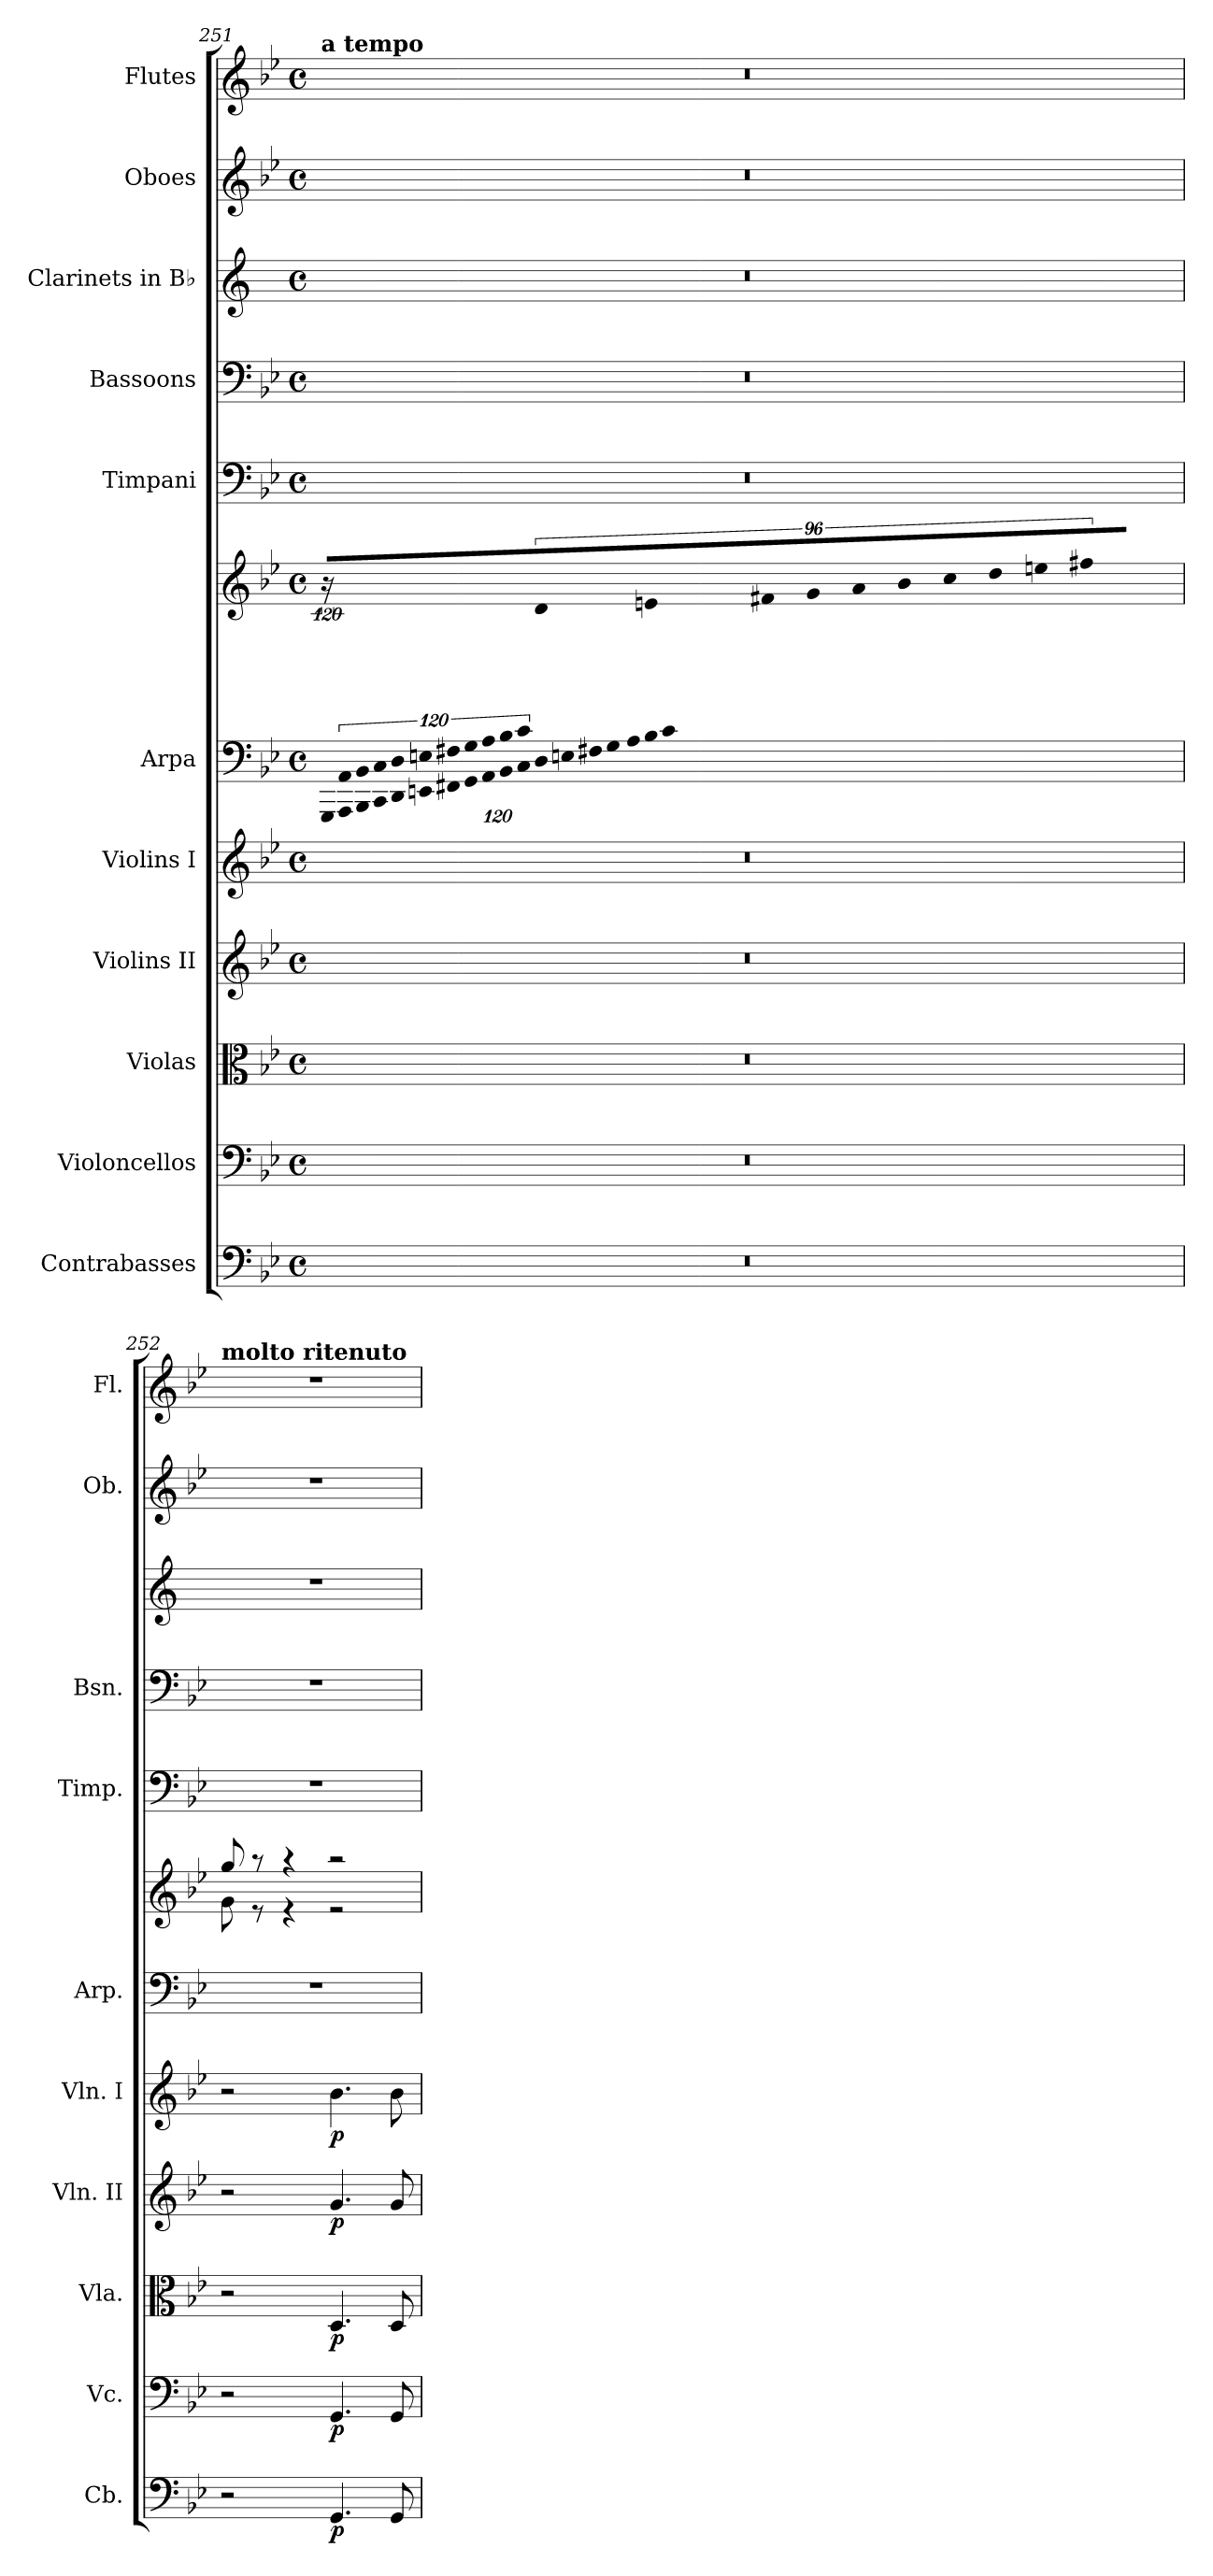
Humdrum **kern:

**kern	**dynam	**kern	**dynam	**kern	**dynam	**kern	**dynam	**kern	**dynam	**kern	**kern	**kern	**kern	**kern	**kern	**kern
*part11	*part11	*part10	*part10	*part9	*part9	*part8	*part8	*part7	*part7	*part6	*part6	*part5	*part4	*part3	*part2	*part1
*staff12	*staff12	*staff11	*staff11	*staff10	*staff10	*staff9	*staff9	*staff8	*staff8	*staff7	*staff6	*staff5	*staff4	*staff3	*staff2	*staff1
*I"Contrabasses	*	*I"Violoncellos	*	*I"Violas	*	*I"Violins II	*	*I"Violins I	*	*I"Arpa	*	*I"Timpani	*I"Bassoons	*I"Clarinets in B♭	*I"Oboes	*I"Flutes
*I'Cb.	*	*I'Vc.	*	*I'Vla.	*	*I'Vln. II	*	*I'Vln. I	*	*I'Arp.	*	*I'Timp.	*I'Bsn.	*	*I'Ob.	*I'Fl.
!!LO:PB:g=z
*clefF4	*	*clefF4	*	*clefC3	*	*clefG2	*	*clefG2	*	*clefF4	*clefG2	*clefF4	*clefF4	*clefG2	*clefG2	*clefG2
*ITrd7c12	*	*	*	*	*	*	*	*	*	*	*	*	*	*ITrd1c2	*	*
*k[b-e-]	*	*k[b-e-]	*	*k[b-e-]	*	*k[b-e-]	*	*k[b-e-]	*	*k[b-e-]	*k[b-e-]	*k[b-e-]	*k[b-e-]	*k[b-e-]	*k[b-e-]	*k[b-e-]
*M4/4	*	*M4/4	*	*M4/4	*	*M4/4	*	*M4/4	*	*M4/4	*M4/4	*M4/4	*M4/4	*M4/4	*M4/4	*M4/4
*met(c)	*	*met(c)	*	*met(c)	*	*met(c)	*	*met(c)	*	*met(c)	*met(c)	*met(c)	*met(c)	*met(c)	*met(c)	*met(c)
=251	=251	=251	=251	=251	=251	=251	=251	=251	=251	=251	=251	=251	=251	=251	=251	=251
*	*	*	*	*	*	*	*	*	*	*^	*	*	*	*	*	*
*	*	*	*	*	*	*	*	*	*	*	*Xbrackettup	*	*	*	*	*	*
!	!	!	!	!	!	!	!	!	!	!	!	!	!	!	!	!	!LO:TX:a:B:t=a tempo
!	!	!	!	!	!	!	!	!	!	!	!LO:N:vis=16	!LO:N:vis=16	!	!	!	!	!
*	*	*	*	*	*	*	*	*	*	*	*	*^	*	*	*	*	*
1r	.	1r	.	1r	.	1r	.	1r	.	1920%91ryy	1920%91GGG\LL	1920%91r	320%273ryy	1r	1r	1r	1r	1r
!	!	!	!	!	!	!	!	!	!	!LO:N:vis=16	!LO:N:vis=16	!	!	!	!	!	!	!
.	.	.	.	.	.	.	.	.	.	1920%91AA/LL	1920%91AAA\	192%91ryy	.	.	.	.	.	.
!	!	!	!	!	!	!	!	!	!	!LO:N:vis=16	!LO:N:vis=16	!	!	!	!	!	!	!
.	.	.	.	.	.	.	.	.	.	1920%91BB-/	1920%91BBB-\	.	.	.	.	.	.	.
!	!	!	!	!	!	!	!	!	!	!LO:N:vis=16	!LO:N:vis=16	!	!	!	!	!	!	!
.	.	.	.	.	.	.	.	.	.	1920%91C/	1920%91CC\	.	.	.	.	.	.	.
!	!	!	!	!	!	!	!	!	!	!LO:N:vis=16	!LO:N:vis=16	!	!	!	!	!	!	!
.	.	.	.	.	.	.	.	.	.	1920%91D/	1920%91DD\	.	.	.	.	.	.	.
!	!	!	!	!	!	!	!	!	!	!LO:N:vis=16	!LO:N:vis=16	!	!	!	!	!	!	!
.	.	.	.	.	.	.	.	.	.	1920%91En/	1920%91EEn\	.	.	.	.	.	.	.
!	!	!	!	!	!	!	!	!	!	!LO:N:vis=16	!LO:N:vis=16	!	!	!	!	!	!	!
.	.	.	.	.	.	.	.	.	.	1920%91F#X/	1920%91FF#X\	.	.	.	.	.	.	.
!	!	!	!	!	!	!	!	!	!	!LO:N:vis=16	!LO:N:vis=16	!	!	!	!	!	!	!
.	.	.	.	.	.	.	.	.	.	1920%91G/	1920%91GG\	.	.	.	.	.	.	.
!	!	!	!	!	!	!	!	!	!	!LO:N:vis=16	!LO:N:vis=16	!	!	!	!	!	!	!
.	.	.	.	.	.	.	.	.	.	1920%91A/	1920%91AA\	.	.	.	.	.	.	.
!	!	!	!	!	!	!	!	!	!	!LO:N:vis=16	!LO:N:vis=16	!	!	!	!	!	!	!
.	.	.	.	.	.	.	.	.	.	1920%91B-/	1920%91BB-\	.	.	.	.	.	.	.
!	!	!	!	!	!	!	!	!	!	!LO:N:vis=16	!LO:N:vis=16	!	!	!	!	!	!	!
.	.	.	.	.	.	.	.	.	.	1920%91c/	1920%91C\	.	.	.	.	.	.	.
!	!	!	!	!	!	!	!	!	!	!	!LO:N:vis=16	!LO:N:vis=16	!	!	!	!	!	!
.	.	.	.	.	.	.	.	.	.	320%47ryy	1920%91D\	1920%91d/	.	.	.	.	.	.
!	!	!	!	!	!	!	!	!	!	!	!LO:N:vis=16	!LO:N:vis=16	!	!	!	!	!	!
.	.	.	.	.	.	.	.	.	.	.	1920%91En\	1920%91en/	.	.	.	.	.	.
!	!	!	!	!	!	!	!	!	!	!	!LO:N:vis=16	!LO:N:vis=16	!	!	!	!	!	!
.	.	.	.	.	.	.	.	.	.	.	1920%91F#X\	1920%91f#X/	.	.	.	.	.	.
!	!	!	!	!	!	!	!	!	!	!	!LO:N:vis=16	!LO:N:vis=16	!	!	!	!	!	!
.	.	.	.	.	.	.	.	.	.	.	1920%91G\	1920%91g/	.	.	.	.	.	.
.	.	.	.	.	.	.	.	.	.	1920%637ryy	.	.	.	.	.	.	.	.
!	!	!	!	!	!	!	!	!	!	!	!LO:N:vis=16	!LO:N:vis=16	!	!	!	!	!	!
.	.	.	.	.	.	.	.	.	.	.	1920%91A\	1920%91a/	.	.	.	.	.	.
!	!	!	!	!	!	!	!	!	!	!	!LO:N:vis=16	!LO:N:vis=16	!	!	!	!	!	!
.	.	.	.	.	.	.	.	.	.	.	1920%91B-\	1920%91b-/	.	.	.	.	.	.
!	!	!	!	!	!	!	!	!	!	!	!LO:N:vis=16	!LO:N:vis=16	!	!	!	!	!	!
.	.	.	.	.	.	.	.	.	.	.	1920%91c\	1920%91cc/	.	.	.	.	.	.
!	!	!	!	!	!	!	!	!	!	!	!	!LO:N:vis=16	!LO:N:vis=16	!	!	!	!	!
.	.	.	.	.	.	.	.	.	.	.	320%47ryy	1920%91dd/	1920%91d\	.	.	.	.	.
!	!	!	!	!	!	!	!	!	!	!	!	!LO:N:vis=16	!LO:N:vis=16	!	!	!	!	!
.	.	.	.	.	.	.	.	.	.	.	.	1920%91een/	1920%91en\	.	.	.	.	.
!	!	!	!	!	!	!	!	!	!	!	!	!LO:N:vis=16	!LO:N:vis=16	!	!	!	!	!
.	.	.	.	.	.	.	.	.	.	.	.	1920%91ff#X/JJ	1920%91f#X\JJ	.	.	.	.	.
.	.	.	.	.	.	.	.	.	.	.	.	320.ryy	320.ryy	.	.	.	.	.
*	*	*	*	*	*	*	*	*	*	*v	*v	*	*	*	*	*	*	*
=252	=252	=252	=252	=252	=252	=252	=252	=252	=252	=252	=252	=252	=252	=252	=252	=252	=252
!	!	!	!	!	!	!	!	!	!	!	!	!	!	!	!	!	!LO:TX:a:B:t=molto ritenuto
2r	.	2r	.	2r	.	2r	.	2r	.	1r	8gg/	8g\	1r	1r	1r	1r	1r
.	.	.	.	.	.	.	.	.	.	.	8r	8r	.	.	.	.	.
.	.	.	.	.	.	.	.	.	.	.	4r	4r	.	.	.	.	.
!	!LO:DY:b	!	!LO:DY:b	!	!LO:DY:b	!	!LO:DY:b	!	!LO:DY:b	!	!	!	!	!	!	!	!
4.GGG/	p	4.GG/	p	4.D/	p	4.g/	p	4.b-\	p	.	2r	2r	.	.	.	.	.
8GGG/	.	8GG/	.	8D/	.	8g/	.	8b-\	.	.	.	.	.	.	.	.	.
*	*	*	*	*	*	*	*	*	*	*	*v	*v	*	*	*	*	*
=	=	=	=	=	=	=	=	=	=	=	=	=	=	=	=	=
*-	*-	*-	*-	*-	*-	*-	*-	*-	*-	*-	*-	*-	*-	*-	*-	*-
